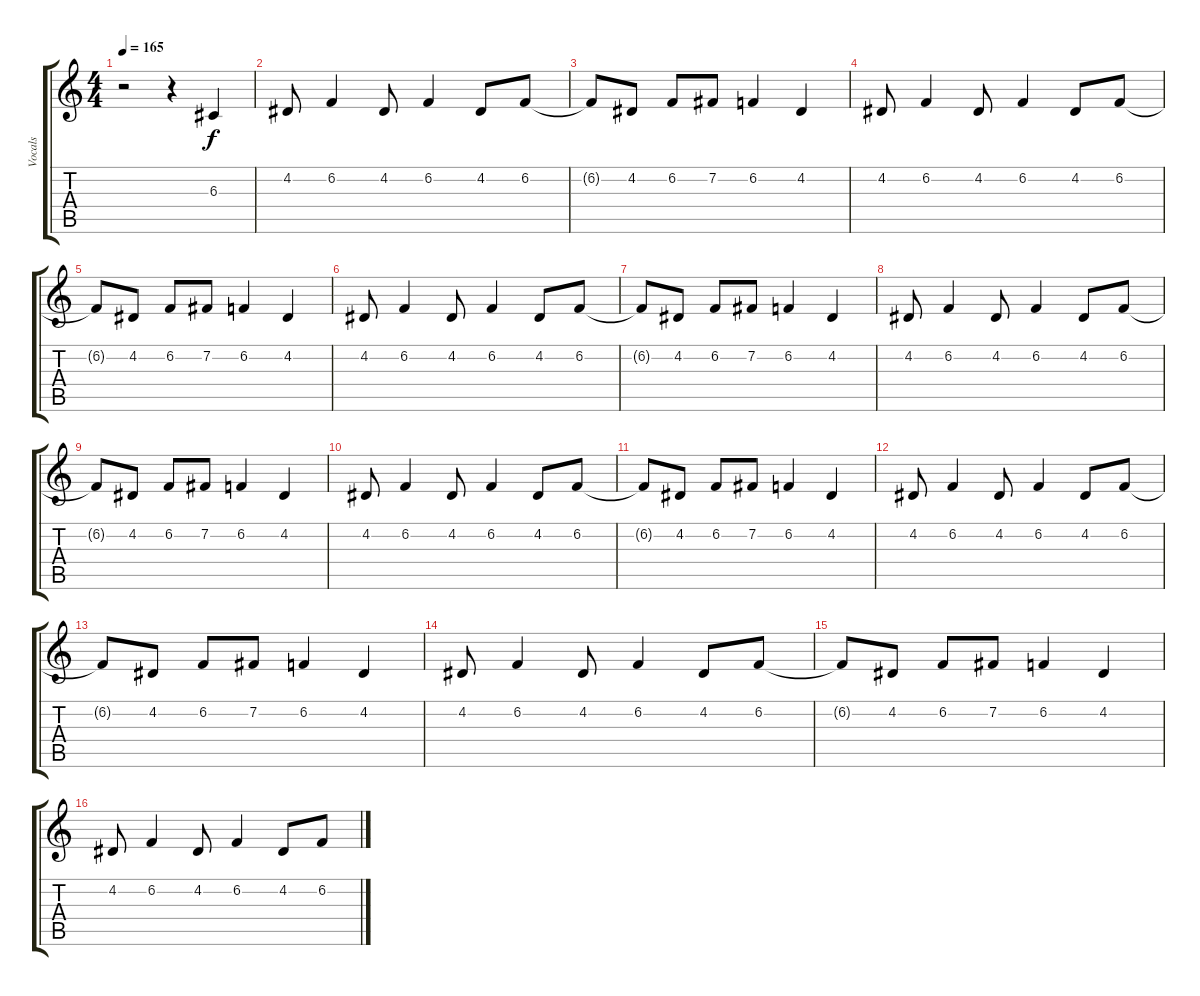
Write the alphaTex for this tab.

\track ("Vocals" "Vocals") {instrument trombone}
\staff {score tabs}
\tuning (E4 B3 G3 D3 A2 E2) {hide}
\ts (4 4)
\tempo 165
\clef g2
\ks c
r.2{dy f} r.4 6.3.4 |
4.2.8 6.2.4 4.2.8 6.2.4 4.2.8 6.2.8 |
6.2{t}.8 4.2.8 6.2.8 7.2.8 6.2.4 4.2.4 |
4.2.8 6.2.4 4.2.8 6.2.4 4.2.8 6.2.8 |
6.2{t}.8 4.2.8 6.2.8 7.2.8 6.2.4 4.2.4 |
4.2.8 6.2.4 4.2.8 6.2.4 4.2.8 6.2.8 |
6.2{t}.8 4.2.8 6.2.8 7.2.8 6.2.4 4.2.4 |
4.2.8 6.2.4 4.2.8 6.2.4 4.2.8 6.2.8 |
6.2{t}.8 4.2.8 6.2.8 7.2.8 6.2.4 4.2.4 |
4.2.8 6.2.4 4.2.8 6.2.4 4.2.8 6.2.8 |
6.2{t}.8 4.2.8 6.2.8 7.2.8 6.2.4 4.2.4 |
4.2.8 6.2.4 4.2.8 6.2.4 4.2.8 6.2.8 |
6.2{t}.8 4.2.8 6.2.8 7.2.8 6.2.4 4.2.4 |
4.2.8 6.2.4 4.2.8 6.2.4 4.2.8 6.2.8 |
6.2{t}.8 4.2.8 6.2.8 7.2.8 6.2.4 4.2.4 |
4.2.8 6.2.4 4.2.8 6.2.4 4.2.8 6.2.8
